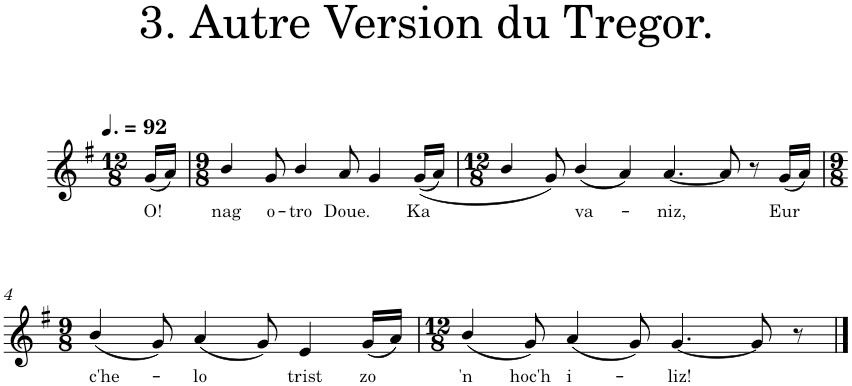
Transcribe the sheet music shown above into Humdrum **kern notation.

**kern	**text
*part1	*part1
*staff1	*staff1
*I"Piano	*
*I'Pno	*
*clefG2	*
*k[f#]	*
*M12/8	*
*MM138	*
=1	=1
!	!LO:LY:b
(16g/LL	O!
16a/JJ)	.
=2	=2
*M9/8	*
!	!LO:LY:b
4b/	nag
!	!LO:LY:b
8g/	o-
!	!LO:LY:b
4b/	-tro
!	!LO:LY:b
8a/	Doue.
4g/	.
!	!LO:LY:b
((16g/LL	Ka
16a/JJ)	.
=3	=3
*M12/8	*
4b/	.
8g/)	.
!	!LO:LY:b
(4b/	va-
4a/)	.
!	!LO:LY:b
[4.a/	-niz,
8a/]	.
8r	.
!	!LO:LY:b
(16g/LL	Eur
16a/JJ)	.
!!LO:LB:g=z
=4	=4
*M9/8	*
!	!LO:LY:b
(4b/	c'he-
8g/)	.
!	!LO:LY:b
(4a/	-lo
8g/)	.
!	!LO:LY:b
4e/	trist
!	!LO:LY:b
(16g/LL	zo
16a/JJ)	.
=5	=5
*M12/8	*
!	!LO:LY:b
(4b/	'n
!	!LO:LY:b
8g/)	hoc'h
!	!LO:LY:b
(4a/	i-
8g/)	.
!	!LO:LY:b
[4.g/	-liz!
8g/]	.
8r	.
==	==
*-	*-
